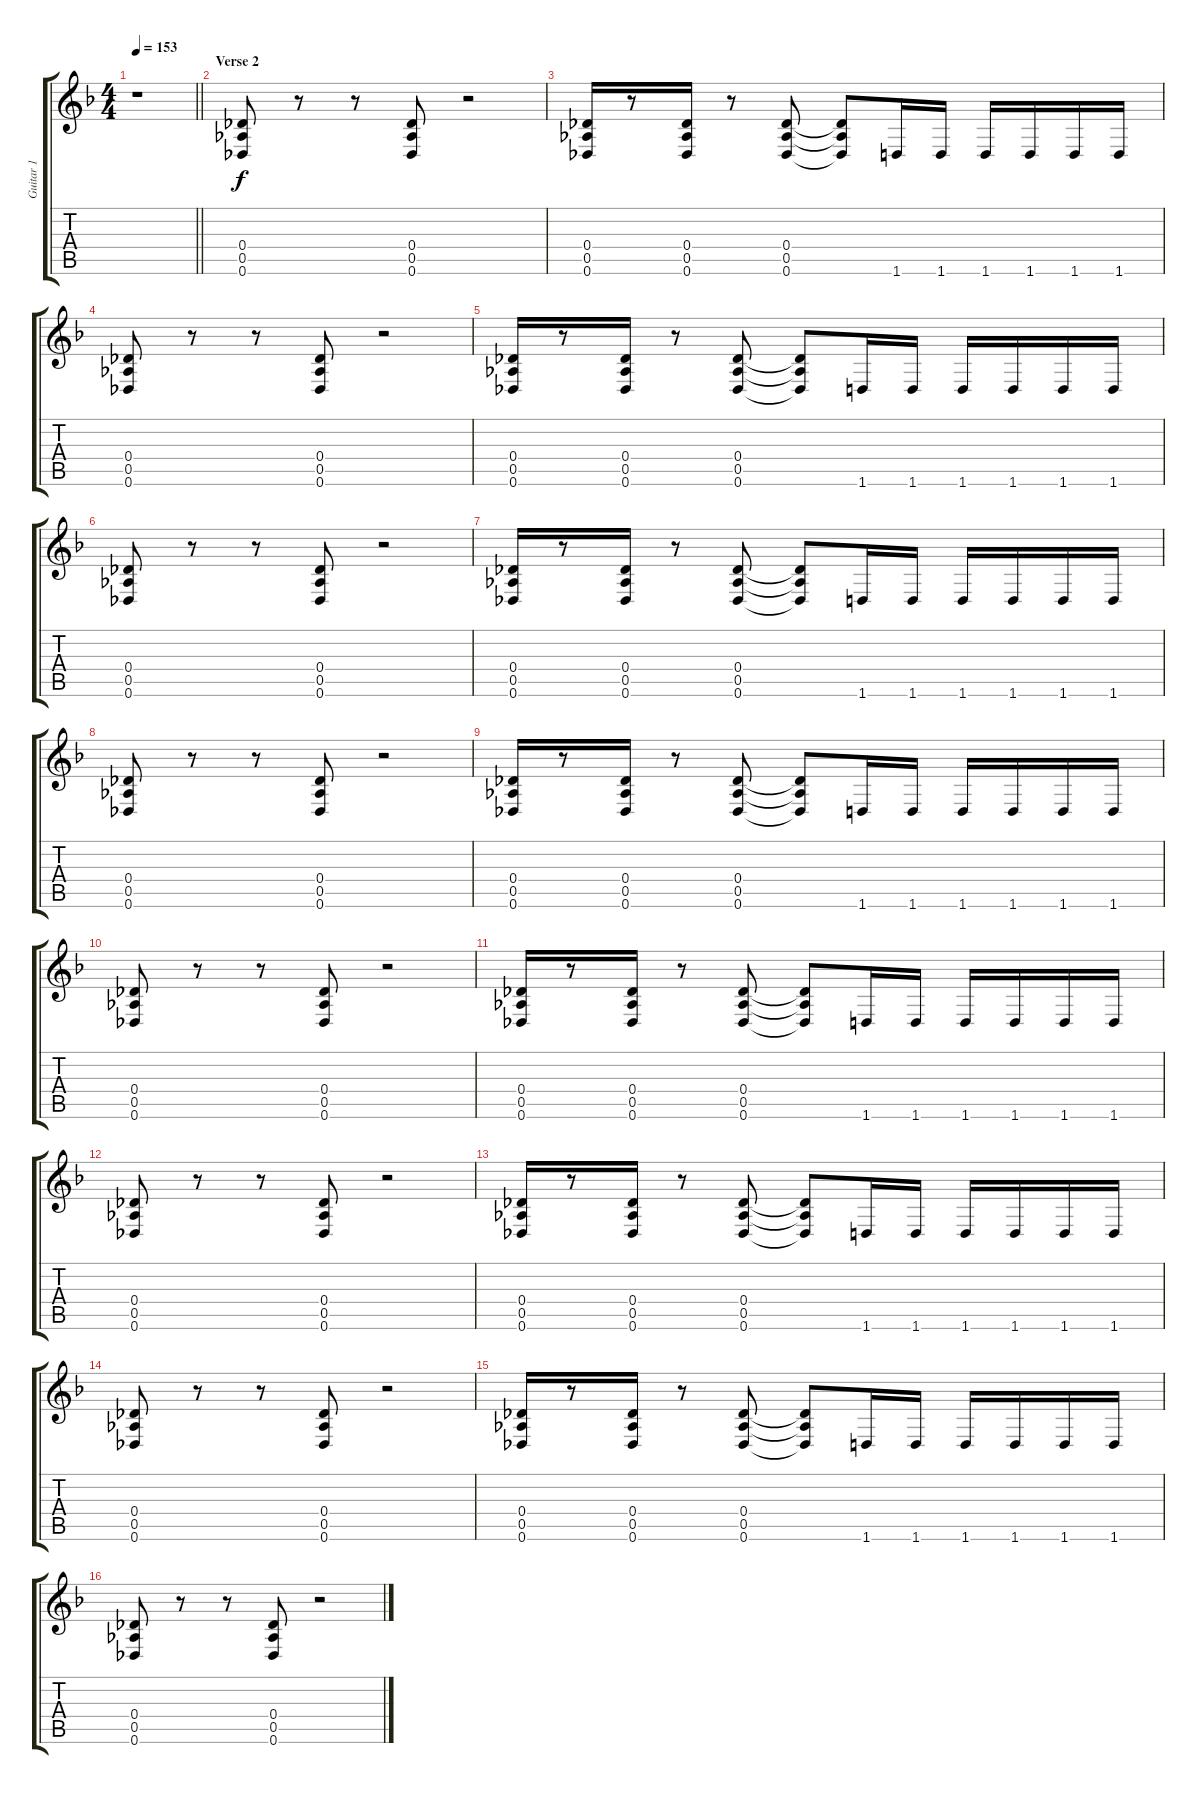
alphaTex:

\track ("Guitar 1" "Guitar 1") {instrument distortionguitar}
\staff {score tabs}
\tuning (Eb4 Bb3 Gb3 Db3 Ab2 Db2) {hide}
\ts (4 4)
\tempo 153
\clef g2
\barLineRight lightlight
\ks dminor
r.1{dy f} |
\section ("" "Verse 2")
(0.4 0.5 0.6).8 r.8 r.8 (0.4 0.5 0.6).8 r.2 |
(0.4 0.5 0.6).16 r.8 (0.4 0.5 0.6).16 r.8 (0.4 0.5 0.6).8 (0.4{t} 0.5{t} 0.6{t}).8 1.6.16 1.6.16 1.6.16 1.6.16 1.6.16 1.6.16 |
(0.4 0.5 0.6).8 r.8 r.8 (0.4 0.5 0.6).8 r.2 |
(0.4 0.5 0.6).16 r.8 (0.4 0.5 0.6).16 r.8 (0.4 0.5 0.6).8 (0.4{t} 0.5{t} 0.6{t}).8 1.6.16 1.6.16 1.6.16 1.6.16 1.6.16 1.6.16 |
(0.4 0.5 0.6).8 r.8 r.8 (0.4 0.5 0.6).8 r.2 |
(0.4 0.5 0.6).16 r.8 (0.4 0.5 0.6).16 r.8 (0.4 0.5 0.6).8 (0.4{t} 0.5{t} 0.6{t}).8 1.6.16 1.6.16 1.6.16 1.6.16 1.6.16 1.6.16 |
(0.4 0.5 0.6).8 r.8 r.8 (0.4 0.5 0.6).8 r.2 |
(0.4 0.5 0.6).16 r.8 (0.4 0.5 0.6).16 r.8 (0.4 0.5 0.6).8 (0.4{t} 0.5{t} 0.6{t}).8 1.6.16 1.6.16 1.6.16 1.6.16 1.6.16 1.6.16 |
(0.4 0.5 0.6).8 r.8 r.8 (0.4 0.5 0.6).8 r.2 |
(0.4 0.5 0.6).16 r.8 (0.4 0.5 0.6).16 r.8 (0.4 0.5 0.6).8 (0.4{t} 0.5{t} 0.6{t}).8 1.6.16 1.6.16 1.6.16 1.6.16 1.6.16 1.6.16 |
(0.4 0.5 0.6).8 r.8 r.8 (0.4 0.5 0.6).8 r.2 |
(0.4 0.5 0.6).16 r.8 (0.4 0.5 0.6).16 r.8 (0.4 0.5 0.6).8 (0.4{t} 0.5{t} 0.6{t}).8 1.6.16 1.6.16 1.6.16 1.6.16 1.6.16 1.6.16 |
(0.4 0.5 0.6).8 r.8 r.8 (0.4 0.5 0.6).8 r.2 |
(0.4 0.5 0.6).16 r.8 (0.4 0.5 0.6).16 r.8 (0.4 0.5 0.6).8 (0.4{t} 0.5{t} 0.6{t}).8 1.6.16 1.6.16 1.6.16 1.6.16 1.6.16 1.6.16 |
(0.4 0.5 0.6).8 r.8 r.8 (0.4 0.5 0.6).8 r.2
